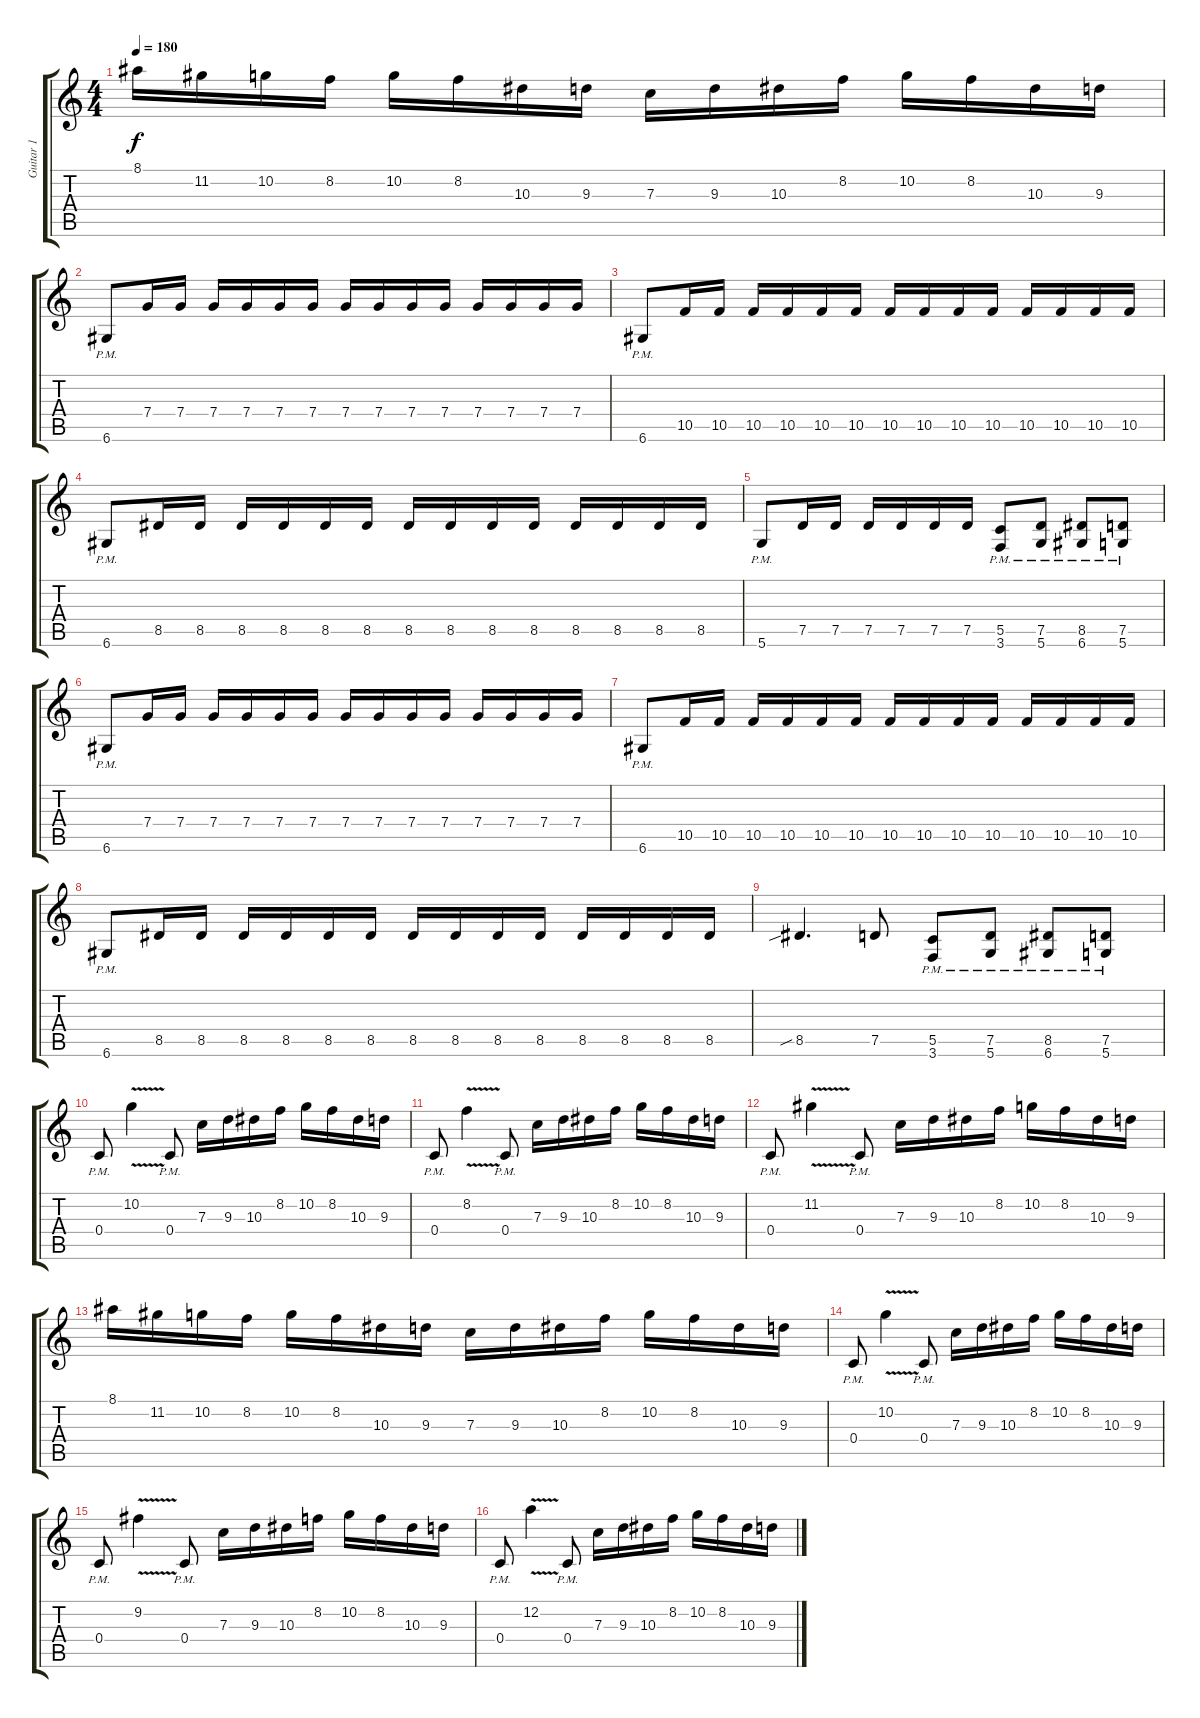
\track ("Guitar 1" "Guitar 1") {instrument distortionguitar}
\staff {score tabs}
\tuning (D4 A3 F3 C3 G2 D2) {hide}
\ts (4 4)
\tempo 180
\clef g2
\ks c
8.1.16{dy f} 11.2.16 10.2.16 8.2.16 10.2.16 8.2.16 10.3.16 9.3.16 7.3.16 9.3.16 10.3.16 8.2.16 10.2.16 8.2.16 10.3.16 9.3.16 |
6.6{pm}.8 7.4.16 7.4.16 7.4.16 7.4.16 7.4.16 7.4.16 7.4.16 7.4.16 7.4.16 7.4.16 7.4.16 7.4.16 7.4.16 7.4.16 |
6.6{pm}.8 10.5.16 10.5.16 10.5.16 10.5.16 10.5.16 10.5.16 10.5.16 10.5.16 10.5.16 10.5.16 10.5.16 10.5.16 10.5.16 10.5.16 |
6.6{pm}.8 8.5.16 8.5.16 8.5.16 8.5.16 8.5.16 8.5.16 8.5.16 8.5.16 8.5.16 8.5.16 8.5.16 8.5.16 8.5.16 8.5.16 |
5.6{pm}.8 7.5.16 7.5.16 7.5.16 7.5.16 7.5.16 7.5.16 (5.5{pm} 3.6{pm}).8 (7.5{pm} 5.6{pm}).8 (8.5{pm} 6.6{pm}).8 (7.5{pm} 5.6{pm}).8 |
6.6{pm}.8 7.4.16 7.4.16 7.4.16 7.4.16 7.4.16 7.4.16 7.4.16 7.4.16 7.4.16 7.4.16 7.4.16 7.4.16 7.4.16 7.4.16 |
6.6{pm}.8 10.5.16 10.5.16 10.5.16 10.5.16 10.5.16 10.5.16 10.5.16 10.5.16 10.5.16 10.5.16 10.5.16 10.5.16 10.5.16 10.5.16 |
6.6{pm}.8 8.5.16 8.5.16 8.5.16 8.5.16 8.5.16 8.5.16 8.5.16 8.5.16 8.5.16 8.5.16 8.5.16 8.5.16 8.5.16 8.5.16 |
8.5{sib}.4{d} 7.5.8 (5.5{pm} 3.6{pm}).8 (7.5{pm} 5.6{pm}).8 (8.5{pm} 6.6{pm}).8 (7.5{pm} 5.6{pm}).8 |
0.4{pm}.8 10.2{v}.4 0.4{pm}.8 7.3.16 9.3.16 10.3.16 8.2.16 10.2.16 8.2.16 10.3.16 9.3.16 |
0.4{pm}.8 8.2{v}.4 0.4{pm}.8 7.3.16 9.3.16 10.3.16 8.2.16 10.2.16 8.2.16 10.3.16 9.3.16 |
0.4{pm}.8 11.2{v}.4 0.4{pm}.8 7.3.16 9.3.16 10.3.16 8.2.16 10.2.16 8.2.16 10.3.16 9.3.16 |
8.1.16 11.2.16 10.2.16 8.2.16 10.2.16 8.2.16 10.3.16 9.3.16 7.3.16 9.3.16 10.3.16 8.2.16 10.2.16 8.2.16 10.3.16 9.3.16 |
0.4{pm}.8 10.2{v}.4 0.4{pm}.8 7.3.16 9.3.16 10.3.16 8.2.16 10.2.16 8.2.16 10.3.16 9.3.16 |
0.4{pm}.8 9.2{v}.4 0.4{pm}.8 7.3.16 9.3.16 10.3.16 8.2.16 10.2.16 8.2.16 10.3.16 9.3.16 |
0.4{pm}.8 12.2{v}.4 0.4{pm}.8 7.3.16 9.3.16 10.3.16 8.2.16 10.2.16 8.2.16 10.3.16 9.3.16
